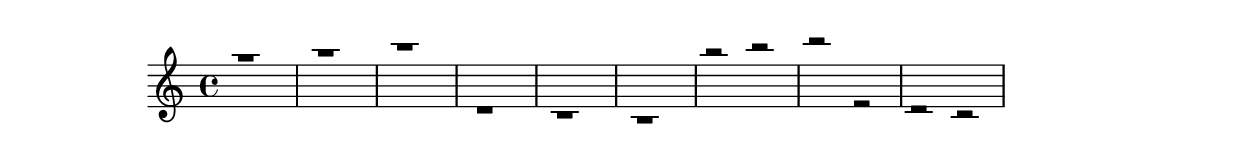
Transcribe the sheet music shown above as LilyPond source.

\version "2.4.0"
\header {
texidoc = "Whole and half rests moving outside the staff should get
ledger lines."
}


\score {
  {
   \override Rest  #'staff-position = #4
  r1 \override Rest  #'staff-position = #5
  r1 \override Rest  #'staff-position = #6
  
  r1 \override Rest  #'staff-position = #-6
  r1 \override Rest  #'staff-position = #-7
  r1 \override Rest  #'staff-position = #-8
  r1

   \override Rest  #'staff-position = #6
  r2 \override Rest  #'staff-position = #7
  r2 \override Rest  #'staff-position = #8
  
  r2 \override Rest  #'staff-position = #-4
  r2 \override Rest  #'staff-position = #-5
  r2 \override Rest  #'staff-position = #-6
  r2

  

  
}}

